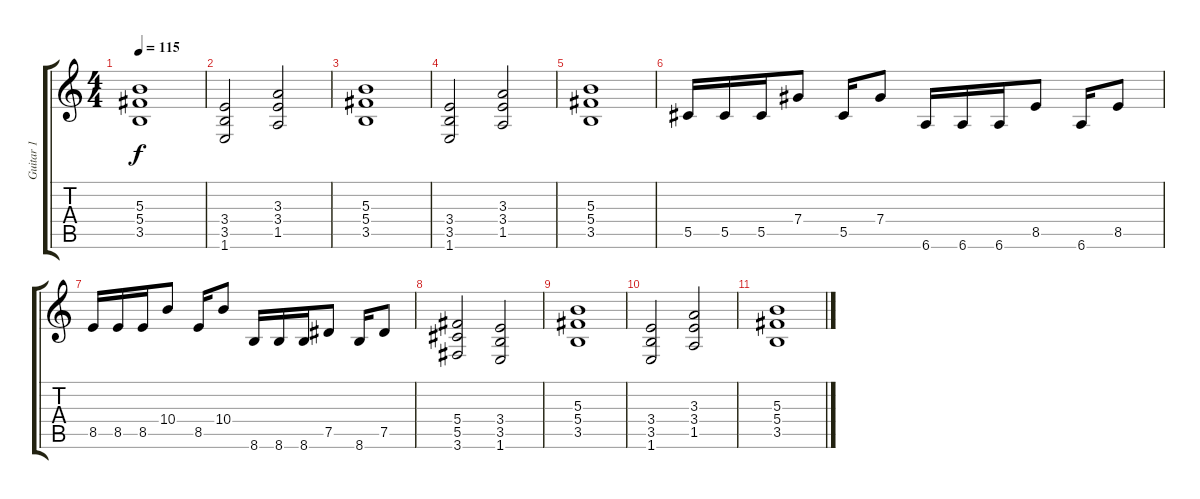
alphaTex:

\track ("Guitar 1" "Guitar 1") {instrument distortionguitar}
\staff {score tabs}
\tuning (Eb4 Bb3 Gb3 Db3 Ab2 Eb2) {hide}
\ts (4 4)
\tempo 115
\clef g2
\ks c
(5.3 5.4 3.5).1{dy f} |
(3.4 3.5 1.6).2{volume 11} (3.3 3.4 1.5).2 |
(5.3 5.4 3.5).1{volume 9} |
(3.4 3.5 1.6).2{volume 7} (3.3 3.4 1.5).2 |
(5.3 5.4 3.5).1{volume 5} |
5.5.16{volume 4} 5.5.16 5.5.16 7.4.8 5.5.16 7.4.8 6.6.16 6.6.16 6.6.16 8.5.8 6.6.16 8.5.8 |
8.5.16{volume 3} 8.5.16 8.5.16 10.4.8 8.5.16 10.4.8 8.6.16 8.6.16 8.6.16 7.5.8 8.6.16 7.5.8 |
(5.4 5.5 3.6).2{volume 2} (3.4 3.5 1.6).2 |
(5.3 5.4 3.5).1{volume 1} |
(3.4 3.5 1.6).2 (3.3 3.4 1.5).2 |
(5.3 5.4 3.5).1
